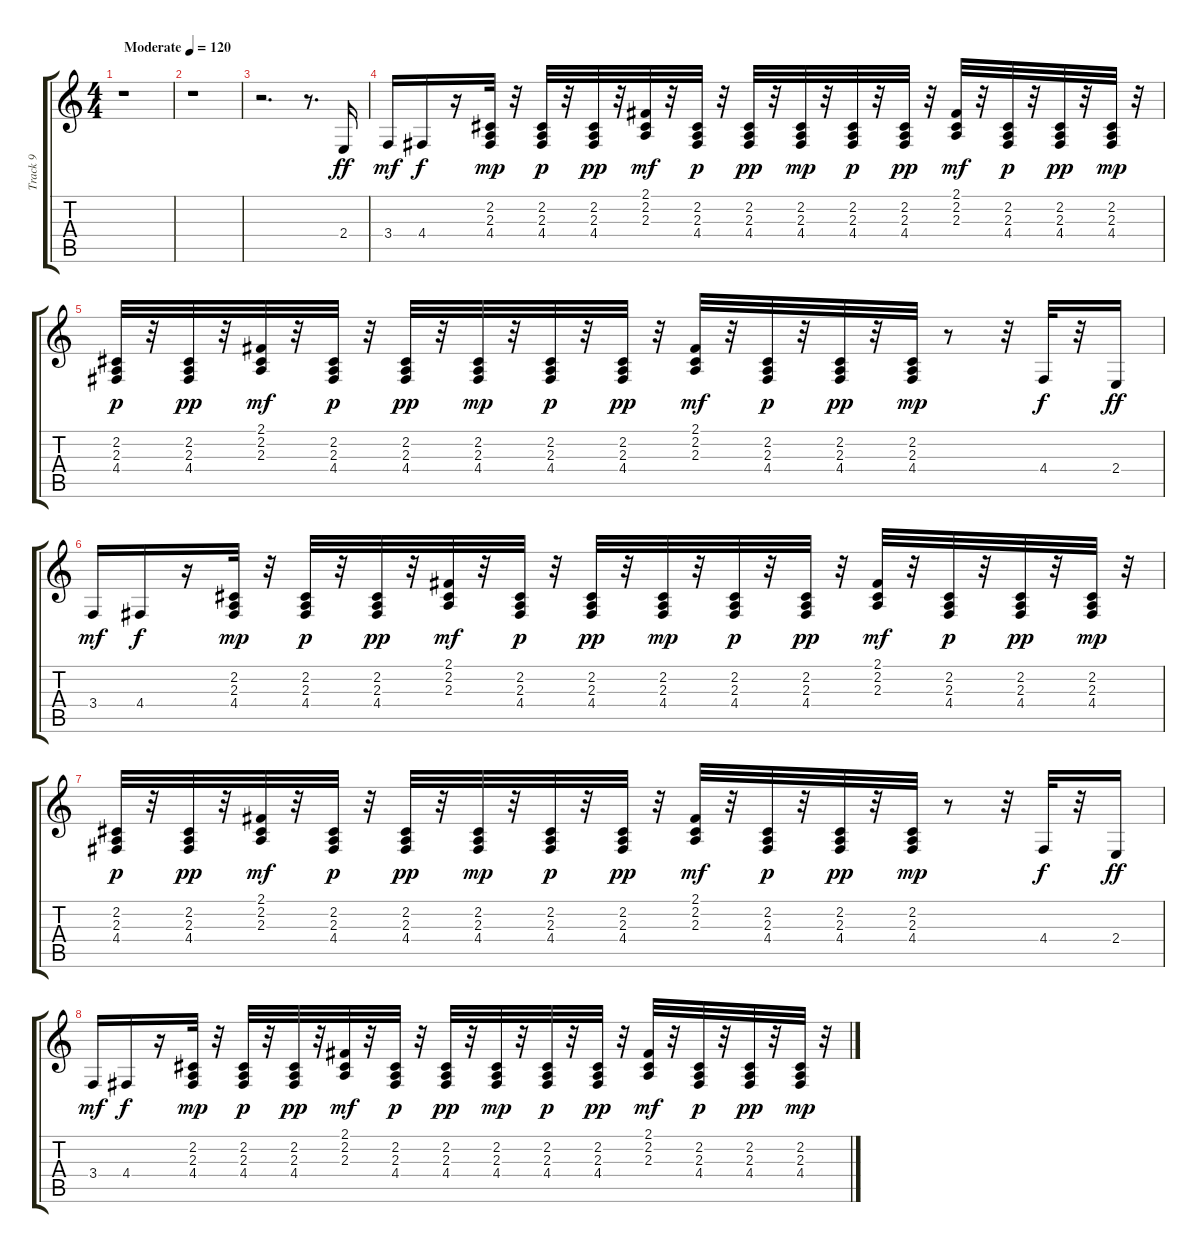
\track ("Track 9" "Track 9") {instrument clavinet}
\staff {score tabs}
\tuning (E4 B3 G3 D3 A2 E2) {hide}
\ts (4 4)
\tempo (120 "Moderate")
\clef g2
\ks c
r.1{dy ff instrument clavinet} |
r.1 |
r.2{d} r.8{d} 2.4.16 |
3.4.16{dy mf} 4.4.16{dy f} r.16 (2.2 2.3 4.4).32{dy mp} r.32 (2.2 2.3 4.4).32{dy p} r.32 (2.2 2.3 4.4).32{dy pp} r.32 (2.1 2.2 2.3).32{dy mf} r.32 (2.2 2.3 4.4).32{dy p} r.32 (2.2 2.3 4.4).32{dy pp} r.32 (2.2 2.3 4.4).32{dy mp} r.32 (2.2 2.3 4.4).32{dy p} r.32 (2.2 2.3 4.4).32{dy pp} r.32 (2.1 2.2 2.3).32{dy mf} r.32 (2.2 2.3 4.4).32{dy p} r.32 (2.2 2.3 4.4).32{dy pp} r.32 (2.2 2.3 4.4).32{dy mp} r.32 |
(2.2 2.3 4.4).32{dy p} r.32 (2.2 2.3 4.4).32{dy pp} r.32 (2.1 2.2 2.3).32{dy mf} r.32 (2.2 2.3 4.4).32{dy p} r.32 (2.2 2.3 4.4).32{dy pp} r.32 (2.2 2.3 4.4).32{dy mp} r.32 (2.2 2.3 4.4).32{dy p} r.32 (2.2 2.3 4.4).32{dy pp} r.32 (2.1 2.2 2.3).32{dy mf} r.32 (2.2 2.3 4.4).32{dy p} r.32 (2.2 2.3 4.4).32{dy pp} r.32 (2.2 2.3 4.4).32{dy mp} r.8 r.32 4.4.32{dy f} r.32 2.4.16{dy ff} |
3.4.16{dy mf} 4.4.16{dy f} r.16 (2.2 2.3 4.4).32{dy mp} r.32 (2.2 2.3 4.4).32{dy p} r.32 (2.2 2.3 4.4).32{dy pp} r.32 (2.1 2.2 2.3).32{dy mf} r.32 (2.2 2.3 4.4).32{dy p} r.32 (2.2 2.3 4.4).32{dy pp} r.32 (2.2 2.3 4.4).32{dy mp} r.32 (2.2 2.3 4.4).32{dy p} r.32 (2.2 2.3 4.4).32{dy pp} r.32 (2.1 2.2 2.3).32{dy mf} r.32 (2.2 2.3 4.4).32{dy p} r.32 (2.2 2.3 4.4).32{dy pp} r.32 (2.2 2.3 4.4).32{dy mp} r.32 |
(2.2 2.3 4.4).32{dy p} r.32 (2.2 2.3 4.4).32{dy pp} r.32 (2.1 2.2 2.3).32{dy mf} r.32 (2.2 2.3 4.4).32{dy p} r.32 (2.2 2.3 4.4).32{dy pp} r.32 (2.2 2.3 4.4).32{dy mp} r.32 (2.2 2.3 4.4).32{dy p} r.32 (2.2 2.3 4.4).32{dy pp} r.32 (2.1 2.2 2.3).32{dy mf} r.32 (2.2 2.3 4.4).32{dy p} r.32 (2.2 2.3 4.4).32{dy pp} r.32 (2.2 2.3 4.4).32{dy mp} r.8 r.32 4.4.32{dy f} r.32 2.4.16{dy ff} |
3.4.16{dy mf} 4.4.16{dy f} r.16 (2.2 2.3 4.4).32{dy mp} r.32 (2.2 2.3 4.4).32{dy p} r.32 (2.2 2.3 4.4).32{dy pp} r.32 (2.1 2.2 2.3).32{dy mf} r.32 (2.2 2.3 4.4).32{dy p} r.32 (2.2 2.3 4.4).32{dy pp} r.32 (2.2 2.3 4.4).32{dy mp} r.32 (2.2 2.3 4.4).32{dy p} r.32 (2.2 2.3 4.4).32{dy pp} r.32 (2.1 2.2 2.3).32{dy mf} r.32 (2.2 2.3 4.4).32{dy p} r.32 (2.2 2.3 4.4).32{dy pp} r.32 (2.2 2.3 4.4).32{dy mp} r.32
